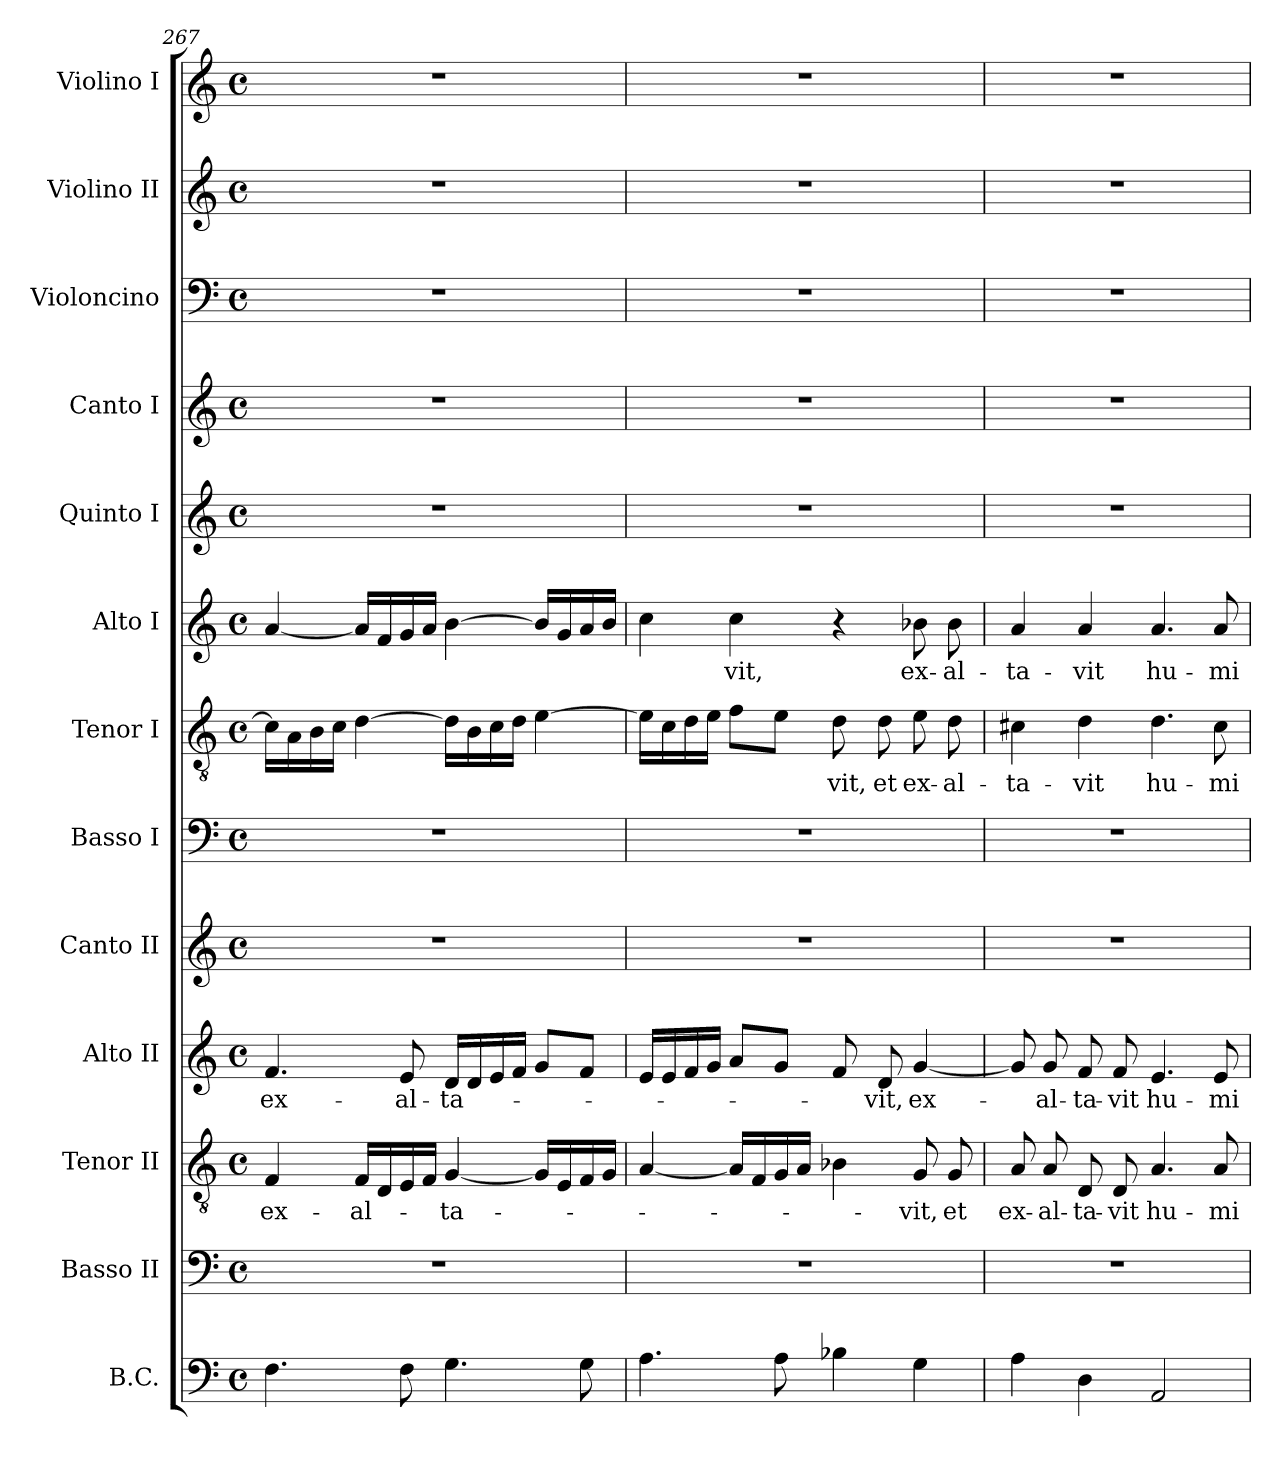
**kern	**kern	**kern	**text	**kern	**text	**kern	**kern	**kern	**text	**kern	**text	**kern	**kern	**kern	**kern	**kern
*part13	*part12	*part11	*part11	*part10	*part10	*part9	*part8	*part7	*part7	*part6	*part6	*part5	*part4	*part3	*part2	*part1
*staff13	*staff12	*staff11	*staff11	*staff10	*staff10	*staff9	*staff8	*staff7	*staff7	*staff6	*staff6	*staff5	*staff4	*staff3	*staff2	*staff1
*I"B.C.	*I"Basso II	*I"Tenor II	*	*I"Alto II	*	*I"Canto II	*I"Basso I	*I"Tenor I	*	*I"Alto I	*	*I"Quinto I	*I"Canto I	*I"Violoncino	*I"Violino II	*I"Violino I
*I'BC	*I'B 2	*I'T 2	*	*I'A 2	*	*I'C 2	*I'B 1	*I'T 1	*	*I'A 1	*	*I'Q 1	*I'C 1	*	*I'Vln. II	*I'Vln. I
!!LO:PB:g=z
*clefF4	*clefF4	*clefGv2	*	*clefG2	*	*clefG2	*clefF4	*clefGv2	*	*clefG2	*	*clefG2	*clefG2	*clefF4	*clefG2	*clefG2
*k[]	*k[]	*k[]	*	*k[]	*	*k[]	*k[]	*k[]	*	*k[]	*	*k[]	*k[]	*k[]	*k[]	*k[]
*C:	*C:	*C:	*	*C:	*	*C:	*C:	*C:	*	*C:	*	*C:	*C:	*C:	*C:	*C:
*M4/4	*M4/4	*M4/4	*	*M4/4	*	*M4/4	*M4/4	*M4/4	*	*M4/4	*	*M4/4	*M4/4	*M4/4	*M4/4	*M4/4
*met(c)	*met(c)	*met(c)	*	*met(c)	*	*met(c)	*met(c)	*met(c)	*	*met(c)	*	*met(c)	*met(c)	*met(c)	*met(c)	*met(c)
=267	=267	=267	=267	=267	=267	=267	=267	=267	=267	=267	=267	=267	=267	=267	=267	=267
!	!	!	!LO:LY:b	!	!	!	!	!	!	!	!	!	!	!	!	!
!	!	!	!	!	!LO:LY:b	!	!	!	!	!	!	!	!	!	!	!
4.F\	1r	4F/	ex-	4.f/	ex-	1r	1r	16c\LL]	.	[4a/	.	1r	1r	1r	1r	1r
.	.	.	.	.	.	.	.	16A\	.	.	.	.	.	.	.	.
.	.	.	.	.	.	.	.	16B\	.	.	.	.	.	.	.	.
.	.	.	.	.	.	.	.	16c\JJ	.	.	.	.	.	.	.	.
!	!	!	!LO:LY:b	!	!	!	!	!	!	!	!	!	!	!	!	!
.	.	16F/LL	-al-	.	.	.	.	[4d\	.	16a/LL]	.	.	.	.	.	.
.	.	16D/	.	.	.	.	.	.	.	16f/	.	.	.	.	.	.
!	!	!	!	!	!LO:LY:b	!	!	!	!	!	!	!	!	!	!	!
8F\	.	16E/	.	8e/	-al-	.	.	.	.	16g/	.	.	.	.	.	.
.	.	16F/JJ	.	.	.	.	.	.	.	16a/JJ	.	.	.	.	.	.
!	!	!	!LO:LY:b	!	!	!	!	!	!	!	!	!	!	!	!	!
!	!	!	!	!	!LO:LY:b	!	!	!	!	!	!	!	!	!	!	!
4.G\	.	[4G/	-ta-	16d/LL	-ta-	.	.	16d\LL]	.	[4b\	.	.	.	.	.	.
.	.	.	.	16d/	.	.	.	16B\	.	.	.	.	.	.	.	.
.	.	.	.	16e/	.	.	.	16c\	.	.	.	.	.	.	.	.
.	.	.	.	16f/JJ	.	.	.	16d\JJ	.	.	.	.	.	.	.	.
.	.	16G/LL]	.	8g/L	.	.	.	[4e\	.	16b/LL]	.	.	.	.	.	.
.	.	16E/	.	.	.	.	.	.	.	16g/	.	.	.	.	.	.
8G\	.	16F/	.	8f/J	.	.	.	.	.	16a/	.	.	.	.	.	.
.	.	16G/JJ	.	.	.	.	.	.	.	16b/JJ	.	.	.	.	.	.
=268	=268	=268	=268	=268	=268	=268	=268	=268	=268	=268	=268	=268	=268	=268	=268	=268
4.A\	1r	[4A/	.	16e/LL	.	1r	1r	16e\LL]	.	4cc\	.	1r	1r	1r	1r	1r
.	.	.	.	16e/	.	.	.	16c\	.	.	.	.	.	.	.	.
.	.	.	.	16f/	.	.	.	16d\	.	.	.	.	.	.	.	.
.	.	.	.	16g/JJ	.	.	.	16e\JJ	.	.	.	.	.	.	.	.
!	!	!	!	!	!	!	!	!	!	!	!LO:LY:b	!	!	!	!	!
.	.	16A/LL]	.	8a/L	.	.	.	8f\L	.	4cc\	-vit,	.	.	.	.	.
.	.	16F/	.	.	.	.	.	.	.	.	.	.	.	.	.	.
8A\	.	16G/	.	8g/J	.	.	.	8e\J	.	.	.	.	.	.	.	.
.	.	16A/JJ	.	.	.	.	.	.	.	.	.	.	.	.	.	.
!	!	!	!	!	!	!	!	!	!LO:LY:b	!	!	!	!	!	!	!
4B-X\	.	4B-X\	.	8f/	.	.	.	8d\	-vit,	4r	.	.	.	.	.	.
!	!	!	!	!	!LO:LY:b	!	!	!	!	!	!	!	!	!	!	!
!	!	!	!	!	!	!	!	!	!LO:LY:b	!	!	!	!	!	!	!
.	.	.	.	8d/	-vit,	.	.	8d\	et	.	.	.	.	.	.	.
!	!	!	!LO:LY:b	!	!	!	!	!	!	!	!	!	!	!	!	!
!	!	!	!	!	!LO:LY:b	!	!	!	!	!	!	!	!	!	!	!
!	!	!	!	!	!	!	!	!	!LO:LY:b	!	!	!	!	!	!	!
!	!	!	!	!	!	!	!	!	!	!	!LO:LY:b	!	!	!	!	!
4G\	.	8G/	-vit,	[4g/	ex-	.	.	8e\	ex-	8b-X\	ex-	.	.	.	.	.
!	!	!	!LO:LY:b	!	!	!	!	!	!	!	!	!	!	!	!	!
!	!	!	!	!	!	!	!	!	!LO:LY:b	!	!	!	!	!	!	!
!	!	!	!	!	!	!	!	!	!	!	!LO:LY:b	!	!	!	!	!
.	.	8G/	et	.	.	.	.	8d\	-al-	8b-\	-al-	.	.	.	.	.
=269	=269	=269	=269	=269	=269	=269	=269	=269	=269	=269	=269	=269	=269	=269	=269	=269
!	!	!	!LO:LY:b	!	!	!	!	!	!	!	!	!	!	!	!	!
!	!	!	!	!	!	!	!	!	!LO:LY:b	!	!	!	!	!	!	!
!	!	!	!	!	!	!	!	!	!	!	!LO:LY:b	!	!	!	!	!
4A\	1r	8A/	ex-	8g/]	.	1r	1r	4c#X\	-ta-	4a/	-ta-	1r	1r	1r	1r	1r
!	!	!	!LO:LY:b	!	!	!	!	!	!	!	!	!	!	!	!	!
!	!	!	!	!	!LO:LY:b	!	!	!	!	!	!	!	!	!	!	!
.	.	8A/	-al-	8g/	-al-	.	.	.	.	.	.	.	.	.	.	.
!	!	!	!LO:LY:b	!	!	!	!	!	!	!	!	!	!	!	!	!
!	!	!	!	!	!LO:LY:b	!	!	!	!	!	!	!	!	!	!	!
!	!	!	!	!	!	!	!	!	!LO:LY:b	!	!	!	!	!	!	!
!	!	!	!	!	!	!	!	!	!	!	!LO:LY:b	!	!	!	!	!
4D\	.	8D/	-ta-	8f/	-ta-	.	.	4d\	-vit	4a/	-vit	.	.	.	.	.
!	!	!	!LO:LY:b	!	!	!	!	!	!	!	!	!	!	!	!	!
!	!	!	!	!	!LO:LY:b	!	!	!	!	!	!	!	!	!	!	!
.	.	8D/	-vit	8f/	-vit	.	.	.	.	.	.	.	.	.	.	.
!	!	!	!LO:LY:b	!	!	!	!	!	!	!	!	!	!	!	!	!
!	!	!	!	!	!LO:LY:b	!	!	!	!	!	!	!	!	!	!	!
!	!	!	!	!	!	!	!	!	!LO:LY:b	!	!	!	!	!	!	!
!	!	!	!	!	!	!	!	!	!	!	!LO:LY:b	!	!	!	!	!
2AA/	.	4.A/	hu-	4.e/	hu-	.	.	4.d\	hu-	4.a/	hu-	.	.	.	.	.
!	!	!	!LO:LY:b	!	!	!	!	!	!	!	!	!	!	!	!	!
!	!	!	!	!	!LO:LY:b	!	!	!	!	!	!	!	!	!	!	!
!	!	!	!	!	!	!	!	!	!LO:LY:b	!	!	!	!	!	!	!
!	!	!	!	!	!	!	!	!	!	!	!LO:LY:b	!	!	!	!	!
.	.	8A/	-mi-	8e/	-mi-	.	.	8c#\	-mi-	8a/	-mi-	.	.	.	.	.
=	=	=	=	=	=	=	=	=	=	=	=	=	=	=	=	=
*-	*-	*-	*-	*-	*-	*-	*-	*-	*-	*-	*-	*-	*-	*-	*-	*-
